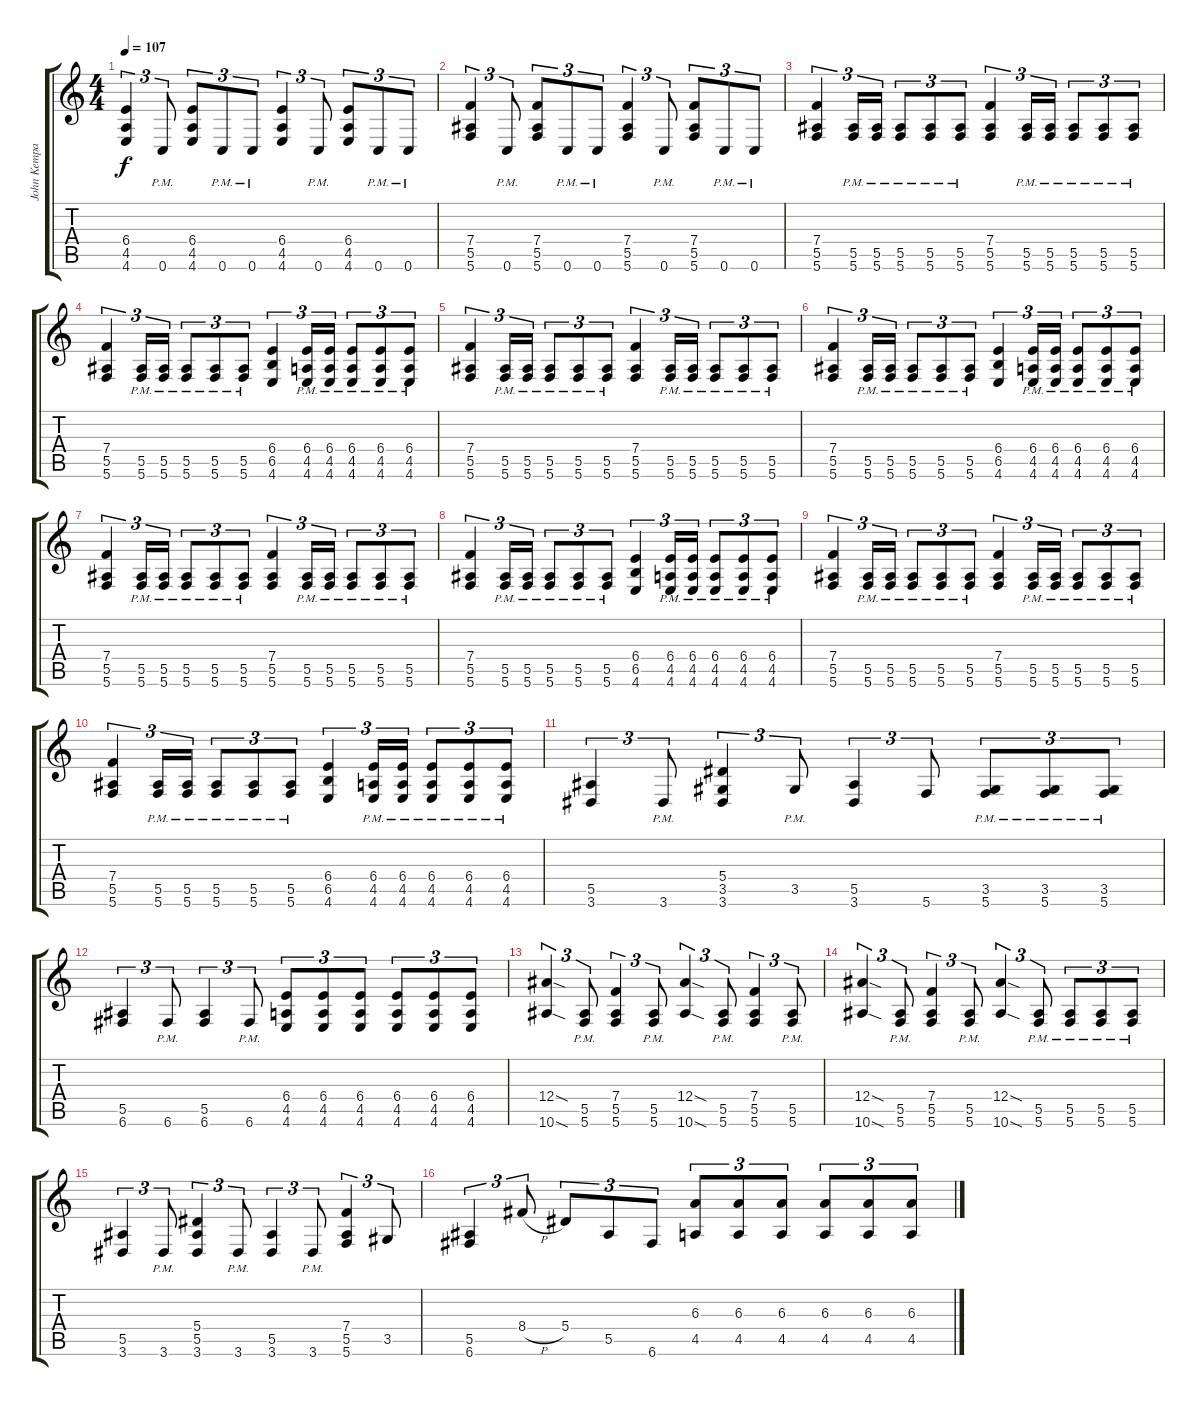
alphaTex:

\track ("John Kempainen (Rhythm Guitar)" "John Kempa") {instrument distortionguitar}
\staff {score tabs}
\tuning (C4 G3 Eb3 Bb2 F2 C2) {hide}
\ts (4 4)
\tempo 107
\clef g2
\ks c
(6.4 4.5 4.6).4{tu (3 2) dy f} 0.6{pm}.8{tu (3 2)} (6.4 4.5 4.6).8{tu (3 2)} 0.6{pm}.8{tu (3 2)} 0.6{pm}.8{tu (3 2)} (6.4 4.5 4.6).4{tu (3 2)} 0.6{pm}.8{tu (3 2)} (6.4 4.5 4.6).8{tu (3 2)} 0.6{pm}.8{tu (3 2)} 0.6{pm}.8{tu (3 2)} |
(7.4 5.5 5.6).4{tu (3 2)} 0.6{pm}.8{tu (3 2)} (7.4 5.5 5.6).8{tu (3 2)} 0.6{pm}.8{tu (3 2)} 0.6{pm}.8{tu (3 2)} (7.4 5.5 5.6).4{tu (3 2)} 0.6{pm}.8{tu (3 2)} (7.4 5.5 5.6).8{tu (3 2)} 0.6{pm}.8{tu (3 2)} 0.6{pm}.8{tu (3 2)} |
(7.4 5.5 5.6).4{tu (3 2) balance 0} (5.5{pm} 5.6{pm}).16{tu (3 2)} (5.5{pm} 5.6{pm}).16{tu (3 2)} (5.5{pm} 5.6{pm}).8{tu (3 2)} (5.5{pm} 5.6{pm}).8{tu (3 2)} (5.5{pm} 5.6{pm}).8{tu (3 2)} (7.4 5.5 5.6).4{tu (3 2)} (5.5{pm} 5.6{pm}).16{tu (3 2)} (5.5{pm} 5.6{pm}).16{tu (3 2)} (5.5{pm} 5.6{pm}).8{tu (3 2)} (5.5{pm} 5.6{pm}).8{tu (3 2)} (5.5{pm} 5.6{pm}).8{tu (3 2)} |
(7.4 5.5 5.6).4{tu (3 2)} (5.5{pm} 5.6{pm}).16{tu (3 2)} (5.5{pm} 5.6{pm}).16{tu (3 2)} (5.5{pm} 5.6{pm}).8{tu (3 2)} (5.5{pm} 5.6{pm}).8{tu (3 2)} (5.5{pm} 5.6{pm}).8{tu (3 2)} (6.4 6.5 4.6).4{tu (3 2)} (6.4{pm} 4.5{pm} 4.6{pm}).16{tu (3 2)} (6.4{pm} 4.5{pm} 4.6{pm}).16{tu (3 2)} (6.4{pm} 4.5{pm} 4.6{pm}).8{tu (3 2)} (6.4{pm} 4.5{pm} 4.6{pm}).8{tu (3 2)} (6.4{pm} 4.5{pm} 4.6{pm}).8{tu (3 2)} |
(7.4 5.5 5.6).4{tu (3 2)} (5.5{pm} 5.6{pm}).16{tu (3 2)} (5.5{pm} 5.6{pm}).16{tu (3 2)} (5.5{pm} 5.6{pm}).8{tu (3 2)} (5.5{pm} 5.6{pm}).8{tu (3 2)} (5.5{pm} 5.6{pm}).8{tu (3 2)} (7.4 5.5 5.6).4{tu (3 2)} (5.5{pm} 5.6{pm}).16{tu (3 2)} (5.5{pm} 5.6{pm}).16{tu (3 2)} (5.5{pm} 5.6{pm}).8{tu (3 2)} (5.5{pm} 5.6{pm}).8{tu (3 2)} (5.5{pm} 5.6{pm}).8{tu (3 2)} |
(7.4 5.5 5.6).4{tu (3 2)} (5.5{pm} 5.6{pm}).16{tu (3 2)} (5.5{pm} 5.6{pm}).16{tu (3 2)} (5.5{pm} 5.6{pm}).8{tu (3 2)} (5.5{pm} 5.6{pm}).8{tu (3 2)} (5.5{pm} 5.6{pm}).8{tu (3 2)} (6.4 6.5 4.6).4{tu (3 2)} (6.4{pm} 4.5{pm} 4.6{pm}).16{tu (3 2)} (6.4{pm} 4.5{pm} 4.6{pm}).16{tu (3 2)} (6.4{pm} 4.5{pm} 4.6{pm}).8{tu (3 2)} (6.4{pm} 4.5{pm} 4.6{pm}).8{tu (3 2)} (6.4{pm} 4.5{pm} 4.6{pm}).8{tu (3 2)} |
(7.4 5.5 5.6).4{tu (3 2)} (5.5{pm} 5.6{pm}).16{tu (3 2)} (5.5{pm} 5.6{pm}).16{tu (3 2)} (5.5{pm} 5.6{pm}).8{tu (3 2)} (5.5{pm} 5.6{pm}).8{tu (3 2)} (5.5{pm} 5.6{pm}).8{tu (3 2)} (7.4 5.5 5.6).4{tu (3 2)} (5.5{pm} 5.6{pm}).16{tu (3 2)} (5.5{pm} 5.6{pm}).16{tu (3 2)} (5.5{pm} 5.6{pm}).8{tu (3 2)} (5.5{pm} 5.6{pm}).8{tu (3 2)} (5.5{pm} 5.6{pm}).8{tu (3 2)} |
(7.4 5.5 5.6).4{tu (3 2)} (5.5{pm} 5.6{pm}).16{tu (3 2)} (5.5{pm} 5.6{pm}).16{tu (3 2)} (5.5{pm} 5.6{pm}).8{tu (3 2)} (5.5{pm} 5.6{pm}).8{tu (3 2)} (5.5{pm} 5.6{pm}).8{tu (3 2)} (6.4 6.5 4.6).4{tu (3 2)} (6.4{pm} 4.5{pm} 4.6{pm}).16{tu (3 2)} (6.4{pm} 4.5{pm} 4.6{pm}).16{tu (3 2)} (6.4{pm} 4.5{pm} 4.6{pm}).8{tu (3 2)} (6.4{pm} 4.5{pm} 4.6{pm}).8{tu (3 2)} (6.4{pm} 4.5{pm} 4.6{pm}).8{tu (3 2)} |
(7.4 5.5 5.6).4{tu (3 2)} (5.5{pm} 5.6{pm}).16{tu (3 2)} (5.5{pm} 5.6{pm}).16{tu (3 2)} (5.5{pm} 5.6{pm}).8{tu (3 2)} (5.5{pm} 5.6{pm}).8{tu (3 2)} (5.5{pm} 5.6{pm}).8{tu (3 2)} (7.4 5.5 5.6).4{tu (3 2)} (5.5{pm} 5.6{pm}).16{tu (3 2)} (5.5{pm} 5.6{pm}).16{tu (3 2)} (5.5{pm} 5.6{pm}).8{tu (3 2)} (5.5{pm} 5.6{pm}).8{tu (3 2)} (5.5{pm} 5.6{pm}).8{tu (3 2)} |
(7.4 5.5 5.6).4{tu (3 2)} (5.5{pm} 5.6{pm}).16{tu (3 2)} (5.5{pm} 5.6{pm}).16{tu (3 2)} (5.5{pm} 5.6{pm}).8{tu (3 2)} (5.5{pm} 5.6{pm}).8{tu (3 2)} (5.5{pm} 5.6{pm}).8{tu (3 2)} (6.4 6.5 4.6).4{tu (3 2)} (6.4{pm} 4.5{pm} 4.6{pm}).16{tu (3 2)} (6.4{pm} 4.5{pm} 4.6{pm}).16{tu (3 2)} (6.4{pm} 4.5{pm} 4.6{pm}).8{tu (3 2)} (6.4{pm} 4.5{pm} 4.6{pm}).8{tu (3 2)} (6.4{pm} 4.5{pm} 4.6{pm}).8{tu (3 2)} |
(5.5 3.6).4{tu (3 2)} 3.6{pm}.8{tu (3 2)} (5.4 3.5 3.6).4{tu (3 2)} 3.5{pm}.8{tu (3 2)} (5.5 3.6).4{tu (3 2)} 5.6.8{tu (3 2)} (3.5{pm} 5.6{pm}).8{tu (3 2)} (3.5{pm} 5.6{pm}).8{tu (3 2)} (3.5{pm} 5.6{pm}).8{tu (3 2)} |
(5.5 6.6).4{tu (3 2)} 6.6{pm}.8{tu (3 2)} (5.5 6.6).4{tu (3 2)} 6.6{pm}.8{tu (3 2)} (6.4 4.5 4.6).8{tu (3 2)} (6.4 4.5 4.6).8{tu (3 2)} (6.4 4.5 4.6).8{tu (3 2)} (6.4 4.5 4.6).8{tu (3 2)} (6.4 4.5 4.6).8{tu (3 2)} (6.4 4.5 4.6).8{tu (3 2)} |
(12.4{sod} 10.6{sod}).4{tu (3 2)} (5.5{pm} 5.6{pm}).8{tu (3 2)} (7.4 5.5 5.6).4{tu (3 2)} (5.5{pm} 5.6{pm}).8{tu (3 2)} (12.4{sod} 10.6{sod}).4{tu (3 2)} (5.5{pm} 5.6{pm}).8{tu (3 2)} (7.4 5.5 5.6).4{tu (3 2)} (5.5{pm} 5.6{pm}).8{tu (3 2)} |
(12.4{sod} 10.6{sod}).4{tu (3 2)} (5.5{pm} 5.6{pm}).8{tu (3 2)} (7.4 5.5 5.6).4{tu (3 2)} (5.5{pm} 5.6{pm}).8{tu (3 2)} (12.4{sod} 10.6{sod}).4{tu (3 2)} (5.5{pm} 5.6{pm}).8{tu (3 2)} (5.5{pm} 5.6{pm}).8{tu (3 2)} (5.5{pm} 5.6{pm}).8{tu (3 2)} (5.5{pm} 5.6{pm}).8{tu (3 2)} |
(5.5 3.6).4{tu (3 2)} 3.6{pm}.8{tu (3 2)} (5.4 5.5 3.6).4{tu (3 2)} 3.6{pm}.8{tu (3 2)} (5.5 3.6).4{tu (3 2)} 3.6{pm}.8{tu (3 2)} (7.4 5.5 5.6).4{tu (3 2)} 3.5.8{tu (3 2)} |
(5.5 6.6).4{tu (3 2)} 8.4{h}.8{tu (3 2)} 5.4.8{tu (3 2)} 5.5.8{tu (3 2)} 6.6.8{tu (3 2)} (6.3 4.5).8{tu (3 2)} (6.3 4.5).8{tu (3 2)} (6.3 4.5).8{tu (3 2)} (6.3 4.5).8{tu (3 2)} (6.3 4.5).8{tu (3 2)} (6.3 4.5).8{tu (3 2)}
